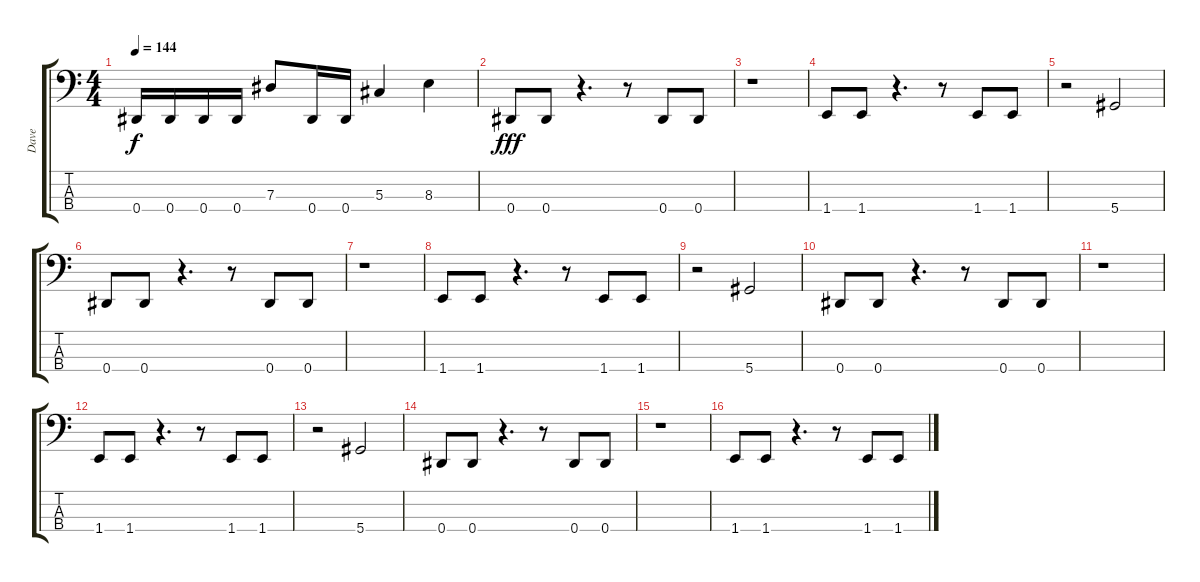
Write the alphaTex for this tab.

\track ("Dave" "Dave") {instrument electricbasspick}
\staff {score tabs}
\tuning (Gb2 Db2 Ab1 Eb1) {hide}
\ts (4 4)
\tempo 144
\clef f4
\ks c
0.4.16{dy f} 0.4.16 0.4.16 0.4.16 7.3.8 0.4.16 0.4.16 5.3.4 8.3.4 |
0.4.8{dy fff} 0.4.8 r.4{d} r.8 0.4.8 0.4.8 |
r.1 |
1.4.8 1.4.8 r.4{d} r.8 1.4.8 1.4.8 |
r.2 5.4.2 |
0.4.8 0.4.8 r.4{d} r.8 0.4.8 0.4.8 |
r.1 |
1.4.8 1.4.8 r.4{d} r.8 1.4.8 1.4.8 |
r.2 5.4.2 |
0.4.8 0.4.8 r.4{d} r.8 0.4.8 0.4.8 |
r.1 |
1.4.8 1.4.8 r.4{d} r.8 1.4.8 1.4.8 |
r.2 5.4.2 |
0.4.8 0.4.8 r.4{d} r.8 0.4.8 0.4.8 |
r.1 |
1.4.8 1.4.8 r.4{d} r.8 1.4.8 1.4.8
